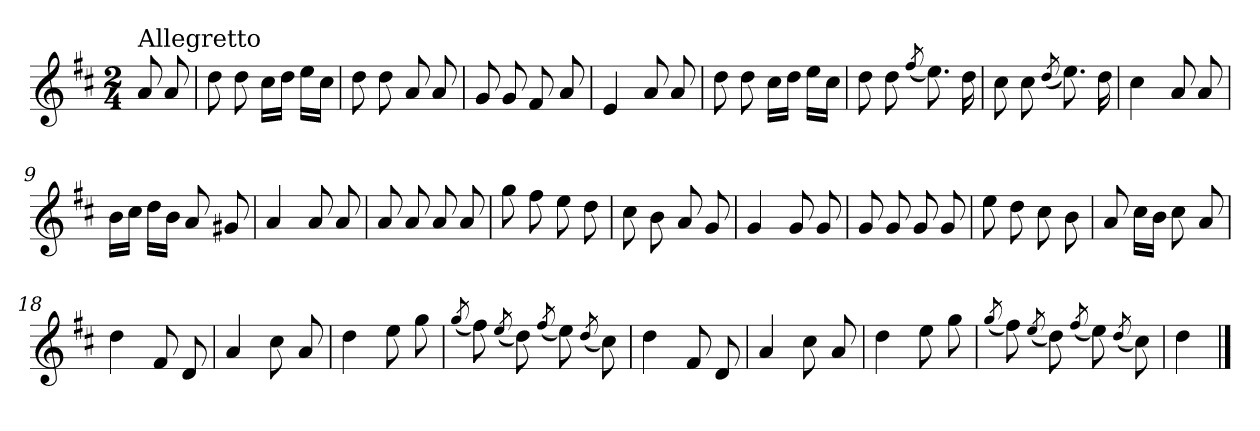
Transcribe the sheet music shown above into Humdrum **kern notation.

**kern
*part1
*staff1
*clefG2
*k[f#c#]
*D:
*M2/4
=
!LO:TX:a:t=Allegretto
8a/
8a/
=1
8dd\
8dd\
16cc#\LL
16dd\JJ
16ee\LL
16cc#\JJ
=2
8dd\
8dd\
8a/
8a/
=3
8g/
8g/
8f#/
8a/
=4
4e/
8a/
8a/
=5
8dd\
8dd\
16cc#\LL
16dd\JJ
16ee\LL
16cc#\JJ
=6
8dd\
8dd\
(<8qff#/
8.ee\)
16dd\
!!LO:LB:g=z
=7
8cc#\
8cc#\
(<8qdd/
8.ee\)
16dd\
=8
4cc#\
8a/
8a/
=9
16b\LL
16cc#\JJ
16dd\LL
16b\JJ
8a/
8g#X/
=10
4a/
8a/
8a/
=11
8a/
8a/
8a/
8a/
=12
8gg\
8ff#\
8ee\
8dd\
=13
8cc#\
8b\
8a/
8g/
=14
4g/
8g/
8g/
!!LO:LB:g=z
=15
8g/
8g/
8g/
8g/
=16
8ee\
8dd\
8cc#\
8b\
=17
8a/
16cc#\LL
16b\JJ
8cc#\
8a/
=18
4dd\
8f#/
8d/
=19
4a/
8cc#\
8a/
=20
4dd\
8ee\
8gg\
=21
(<8qgg/
8ff#\)
(<8qee/
8dd\)
(<8qff#/
8ee\)
(<8qdd/
8cc#\)
=22
4dd\
8f#/
8d/
!!LO:LB:g=z
=23
4a/
8cc#\
8a/
=24
4dd\
8ee\
8gg\
=25
(<8qgg/
8ff#\)
(<8qee/
8dd\)
(<8qff#/
8ee\)
(<8qdd/
8cc#\)
=26
4dd\
==
*-
